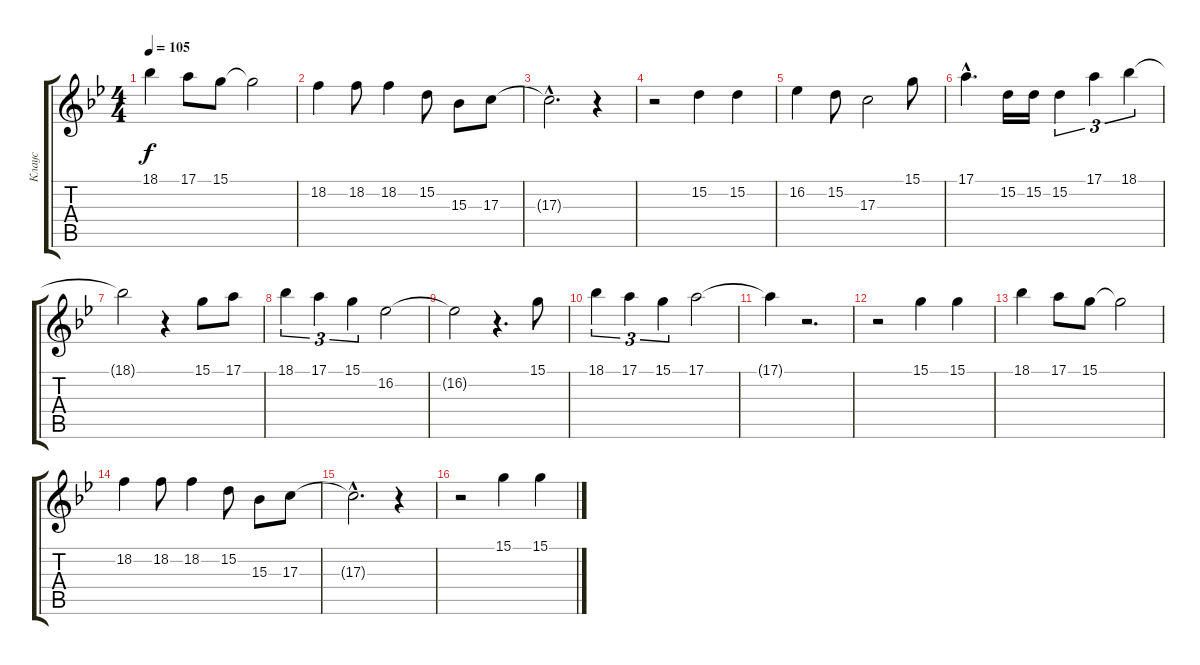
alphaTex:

\track ("Клаус" "Клаус") {instrument flute}
\staff {score tabs}
\tuning (E4 B3 G3 D3 A2 E2) {hide}
\ts (4 4)
\tempo 105
\clef g2
\ks gminor
18.1.4{dy f} 17.1.8 15.1.8 15.1{t}.2 |
18.2.4 18.2.8 18.2.4 15.2.8 15.3.8 17.3.8 |
17.3{hac t}.2{d} r.4 |
r.2 15.2.4 15.2.4 |
16.2.4 15.2.8 17.3.2 15.1.8 |
17.1{hac}.4{d} 15.2.16 15.2.16 15.2.4{tu (3 2)} 17.1.4{tu (3 2)} 18.1.4{tu (3 2)} |
18.1{t}.2 r.4 15.1.8 17.1.8 |
18.1.4{tu (3 2)} 17.1.4{tu (3 2)} 15.1.4{tu (3 2)} 16.2.2 |
16.2{t}.2 r.4{d} 15.1.8 |
18.1.4{tu (3 2)} 17.1.4{tu (3 2)} 15.1.4{tu (3 2)} 17.1.2 |
17.1{t}.4 r.2{d} |
r.2 15.1.4 15.1.4 |
18.1.4 17.1.8 15.1.8 15.1{t}.2 |
18.2.4 18.2.8 18.2.4 15.2.8 15.3.8 17.3.8 |
17.3{hac t}.2{d} r.4 |
r.2 15.1.4 15.1.4
